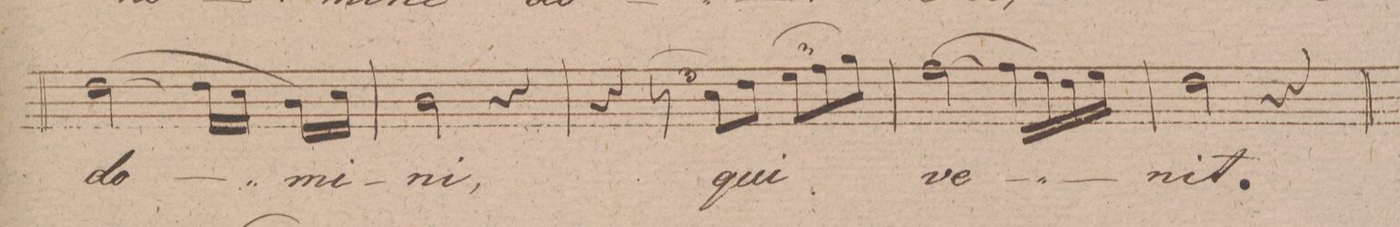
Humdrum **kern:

**kern	**text
*I"Tenore. Solo	*
*clefC4	*
*k[f#c#g#]	*
*M3/4	*
(>[2c#\	do-
16c#\LL]	.
16B\JJ	.
16A\LL)	-mi-
16B\JJ	.
=92	=92
2A\	-ni,
4r	.
=93	=93
4r	.
12r	.
12B\L	qui
12c#\J	.
12d\L	.
12e\	.
12f#\J	.
=94	=94
(>[2e\	ve-
16e\LL]	.
16d\)	.
16c#\	.
16d\JJ	.
=95	=95
2c#\	-nit.
4r	.
=96	=96
*-	*-
